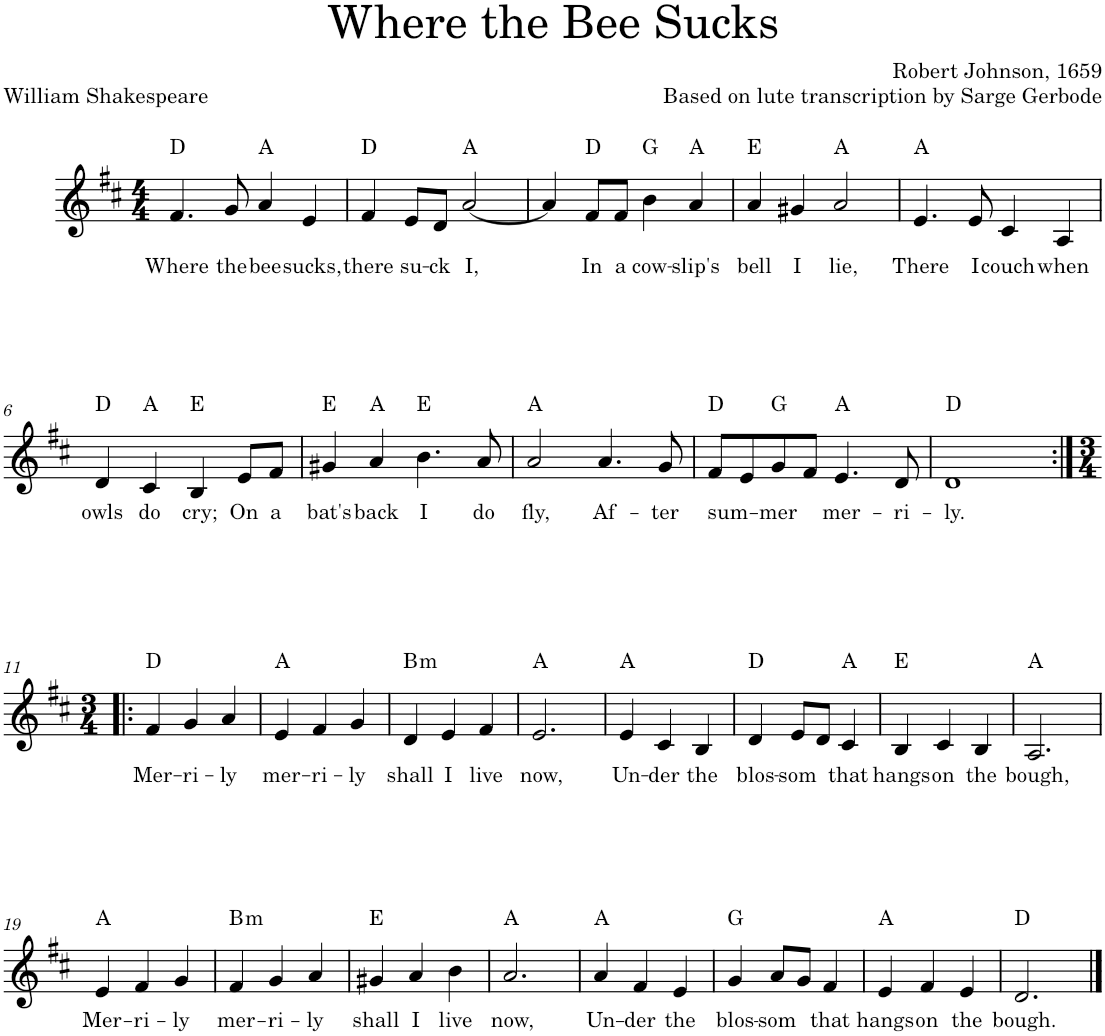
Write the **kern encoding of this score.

**kern	**text	**harte
*part1	*part1	*part1
*staff1	*staff1	*
*I"Voice	*	*
*I'Vo.	*	*
*clefG2	*	*
*k[f#c#]	*	*
*M4/4	*	*
=1	=1	=1
!	!LO:LY:b	!
4.f#/	Where	D:maj
!	!LO:LY:b	!
8g/	the	.
!	!LO:LY:b	!
4a/	bee	A:maj
!	!LO:LY:b	!
4e/	sucks,	.
=2	=2	=2
!	!LO:LY:b	!
4f#/	there	D:maj
!	!LO:LY:b	!
8e/L	su-	.
!	!LO:LY:b	!
8d/J	-ck	.
!	!LO:LY:b	!
[2a/	I,	A:maj
=3	=3	=3
4a/]	.	.
!	!LO:LY:b	!
8f#/L	In	D:maj
!	!LO:LY:b	!
8f#/J	a	.
!	!LO:LY:b	!
4b\	cow-	G:maj
!	!LO:LY:b	!
4a/	-slip's	A:maj
=4	=4	=4
!	!LO:LY:b	!
4a/	bell	E:maj
!	!LO:LY:b	!
4g#X/	I	.
!	!LO:LY:b	!
2a/	lie,	A:maj
=5	=5	=5
!	!LO:LY:b	!
4.e/	There	A:maj
!	!LO:LY:b	!
8e/	I	.
!	!LO:LY:b	!
4c#/	couch	.
!	!LO:LY:b	!
4A/	when	.
!!LO:LB:g=z
=6	=6	=6
!	!LO:LY:b	!
4d/	owls	D:maj
!	!LO:LY:b	!
4c#/	do	A:maj
!	!LO:LY:b	!
4B/	cry;	E:maj
!	!LO:LY:b	!
8e/L	On	.
!	!LO:LY:b	!
8f#/J	a	.
=7	=7	=7
!	!LO:LY:b	!
4g#X/	bat's	E:maj
!	!LO:LY:b	!
4a/	back	A:maj
!	!LO:LY:b	!
4.b\	I	E:maj
!	!LO:LY:b	!
8a/	do	.
=8	=8	=8
!	!LO:LY:b	!
2a/	fly,	A:maj
!	!LO:LY:b	!
4.a/	Af-	.
!	!LO:LY:b	!
8g/	-ter	.
=9	=9	=9
!	!LO:LY:b	!
8f#/L	sum-	D:maj
8e/	.	.
!	!LO:LY:b	!
8g/	-mer	G:maj
8f#/J	.	.
!	!LO:LY:b	!
4.e/	mer-	A:maj
!	!LO:LY:b	!
8d/	-ri-	.
=10	=10	=10
!	!LO:LY:b	!
1d	-ly.	D:maj
!!LO:LB:g=z
=11:|!|:	=11:|!|:	=11:|!|:
*M3/4	*	*
!	!LO:LY:b	!
4f#/	Mer-	D:maj
!	!LO:LY:b	!
4g/	-ri-	.
!	!LO:LY:b	!
4a/	-ly	.
=12	=12	=12
!	!LO:LY:b	!
4e/	mer-	A:maj
!	!LO:LY:b	!
4f#/	-ri-	.
!	!LO:LY:b	!
4g/	-ly	.
=13	=13	=13
!	!LO:LY:b	!LO:H:kt=m
4d/	shall	B:min
!	!LO:LY:b	!
4e/	I	.
!	!LO:LY:b	!
4f#/	live	.
=14	=14	=14
!	!LO:LY:b	!
2.e/	now,	A:maj
=15	=15	=15
!	!LO:LY:b	!
4e/	Un-	A:maj
!	!LO:LY:b	!
4c#/	-der	.
!	!LO:LY:b	!
4B/	the	.
=16	=16	=16
!	!LO:LY:b	!
4d/	blos-	D:maj
!	!LO:LY:b	!
8e/L	-som	.
8d/J	.	.
!	!LO:LY:b	!
4c#/	that	A:maj
=17	=17	=17
!	!LO:LY:b	!
4B/	hangs	E:maj
!	!LO:LY:b	!
4c#/	on	.
!	!LO:LY:b	!
4B/	the	.
=18	=18	=18
!	!LO:LY:b	!
2.A/	bough,	A:maj
!!LO:LB:g=z
=19	=19	=19
!	!LO:LY:b	!
4e/	Mer-	A:maj
!	!LO:LY:b	!
4f#/	-ri-	.
!	!LO:LY:b	!
4g/	-ly	.
=20	=20	=20
!	!LO:LY:b	!LO:H:kt=m
4f#/	mer-	B:min
!	!LO:LY:b	!
4g/	-ri-	.
!	!LO:LY:b	!
4a/	-ly	.
=21	=21	=21
!	!LO:LY:b	!
4g#X/	shall	E:maj
!	!LO:LY:b	!
4a/	I	.
!	!LO:LY:b	!
4b\	live	.
=22	=22	=22
!	!LO:LY:b	!
2.a/	now,	A:maj
=23	=23	=23
!	!LO:LY:b	!
4a/	Un-	A:maj
!	!LO:LY:b	!
4f#/	-der	.
!	!LO:LY:b	!
4e/	the	.
=24	=24	=24
!	!LO:LY:b	!
4g/	blos-	G:maj
!	!LO:LY:b	!
8a/L	-som	.
8g/J	.	.
!	!LO:LY:b	!
4f#/	that	.
=25	=25	=25
!	!LO:LY:b	!
4e/	hangs	A:maj
!	!LO:LY:b	!
4f#/	on	.
!	!LO:LY:b	!
4e/	the	.
=26	=26	=26
!	!LO:LY:b	!
2.d/	bough.	D:maj
==	==	==
*-	*-	*-
